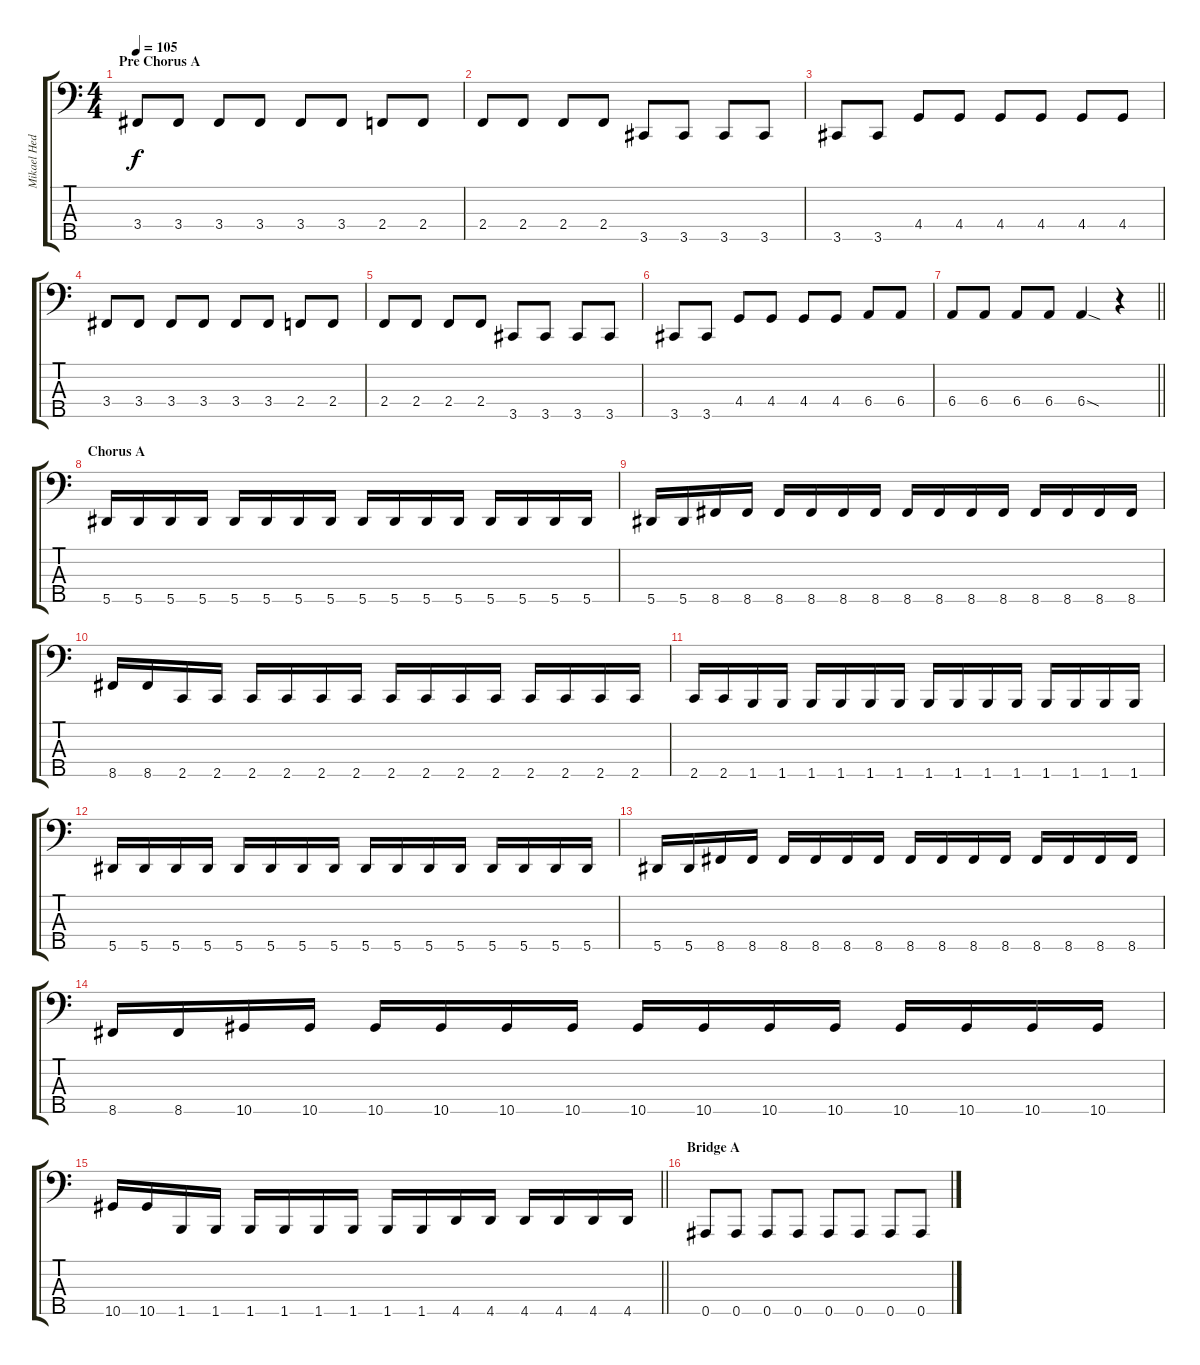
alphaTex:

\track ("Mikael Hedlund" "Mikael Hed") {instrument electricbasspick}
\staff {score tabs}
\tuning (Gb2 Db2 Ab1 Eb1 Bb0) {hide}
\ts (4 4)
\section ("" "Pre Chorus A")
\tempo 105
\clef f4
\ks c
3.4.8{dy f} 3.4.8 3.4.8 3.4.8 3.4.8 3.4.8 2.4.8 2.4.8 |
2.4.8 2.4.8 2.4.8 2.4.8 3.5.8 3.5.8 3.5.8 3.5.8 |
3.5.8 3.5.8 4.4.8 4.4.8 4.4.8 4.4.8 4.4.8 4.4.8 |
3.4.8 3.4.8 3.4.8 3.4.8 3.4.8 3.4.8 2.4.8 2.4.8 |
2.4.8 2.4.8 2.4.8 2.4.8 3.5.8 3.5.8 3.5.8 3.5.8 |
3.5.8 3.5.8 4.4.8 4.4.8 4.4.8 4.4.8 6.4.8 6.4.8 |
\barLineRight lightlight
6.4.8 6.4.8 6.4.8 6.4.8 6.4{sod}.4 r.4 |
\section ("" "Chorus A")
5.5.16 5.5.16 5.5.16 5.5.16 5.5.16 5.5.16 5.5.16 5.5.16 5.5.16 5.5.16 5.5.16 5.5.16 5.5.16 5.5.16 5.5.16 5.5.16 |
5.5.16 5.5.16 8.5.16 8.5.16 8.5.16 8.5.16 8.5.16 8.5.16 8.5.16 8.5.16 8.5.16 8.5.16 8.5.16 8.5.16 8.5.16 8.5.16 |
8.5.16 8.5.16 2.5.16 2.5.16 2.5.16 2.5.16 2.5.16 2.5.16 2.5.16 2.5.16 2.5.16 2.5.16 2.5.16 2.5.16 2.5.16 2.5.16 |
2.5.16 2.5.16 1.5.16 1.5.16 1.5.16 1.5.16 1.5.16 1.5.16 1.5.16 1.5.16 1.5.16 1.5.16 1.5.16 1.5.16 1.5.16 1.5.16 |
5.5.16 5.5.16 5.5.16 5.5.16 5.5.16 5.5.16 5.5.16 5.5.16 5.5.16 5.5.16 5.5.16 5.5.16 5.5.16 5.5.16 5.5.16 5.5.16 |
5.5.16 5.5.16 8.5.16 8.5.16 8.5.16 8.5.16 8.5.16 8.5.16 8.5.16 8.5.16 8.5.16 8.5.16 8.5.16 8.5.16 8.5.16 8.5.16 |
8.5.16 8.5.16 10.5.16 10.5.16 10.5.16 10.5.16 10.5.16 10.5.16 10.5.16 10.5.16 10.5.16 10.5.16 10.5.16 10.5.16 10.5.16 10.5.16 |
\barLineRight lightlight
10.5.16 10.5.16 1.5.16 1.5.16 1.5.16 1.5.16 1.5.16 1.5.16 1.5.16 1.5.16 4.5.16 4.5.16 4.5.16 4.5.16 4.5.16 4.5.16 |
\section ("" "Bridge A")
0.5.8 0.5.8 0.5.8 0.5.8 0.5.8 0.5.8 0.5.8 0.5.8
